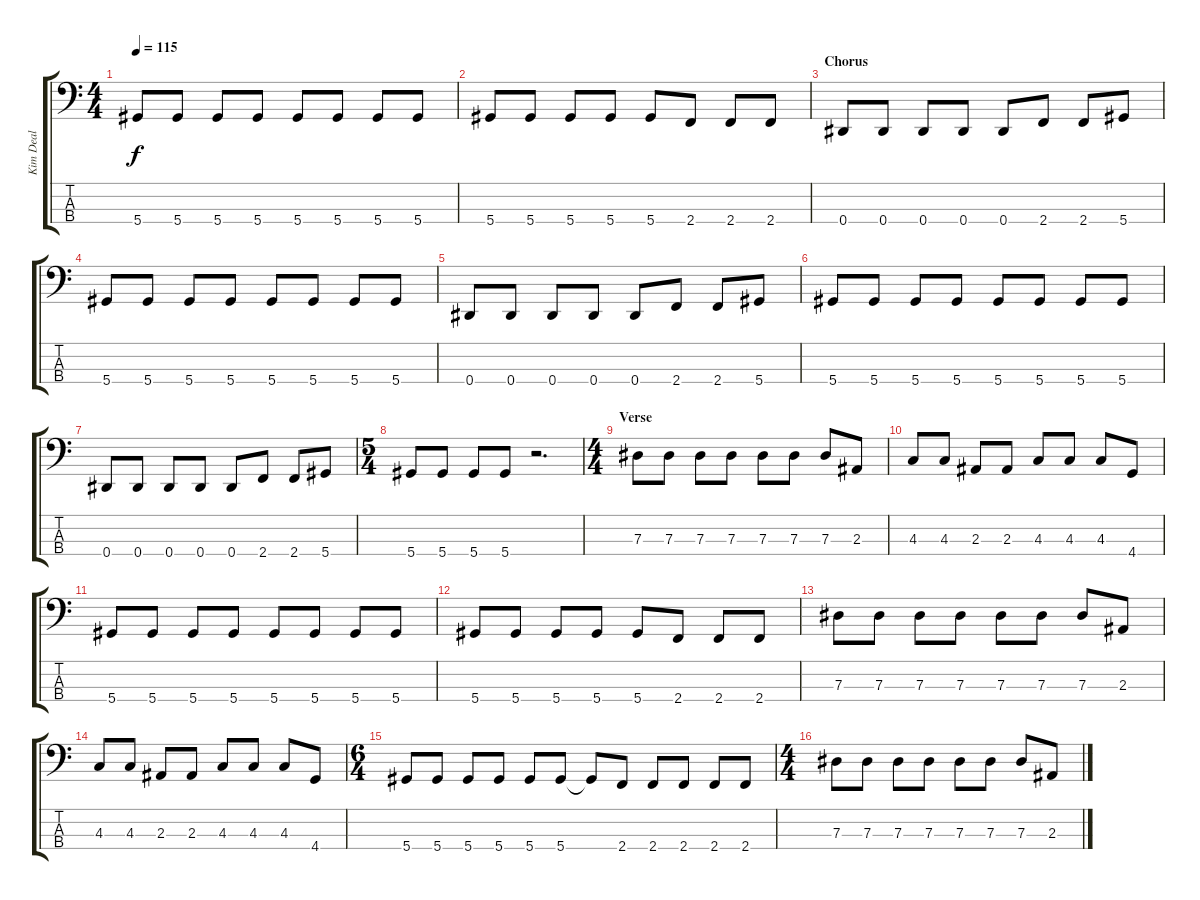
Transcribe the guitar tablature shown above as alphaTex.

\track ("Kim Deal" "Kim Deal") {instrument electricbasspick}
\staff {score tabs}
\tuning (Gb2 Db2 Ab1 Eb1) {hide}
\ts (4 4)
\tempo 115
\clef f4
\ks c
5.4.8{dy f} 5.4.8 5.4.8 5.4.8 5.4.8 5.4.8 5.4.8 5.4.8 |
5.4.8 5.4.8 5.4.8 5.4.8 5.4.8 2.4.8 2.4.8 2.4.8 |
\section ("" "Chorus")
0.4.8 0.4.8 0.4.8 0.4.8 0.4.8 2.4.8 2.4.8 5.4.8 |
5.4.8 5.4.8 5.4.8 5.4.8 5.4.8 5.4.8 5.4.8 5.4.8 |
0.4.8 0.4.8 0.4.8 0.4.8 0.4.8 2.4.8 2.4.8 5.4.8 |
5.4.8 5.4.8 5.4.8 5.4.8 5.4.8 5.4.8 5.4.8 5.4.8 |
0.4.8 0.4.8 0.4.8 0.4.8 0.4.8 2.4.8 2.4.8 5.4.8 |
\ts (5 4)
5.4.8 5.4.8 5.4.8 5.4.8 r.2{d} |
\ts (4 4)
\section ("" "Verse")
7.3.8 7.3.8 7.3.8 7.3.8 7.3.8 7.3.8 7.3.8 2.3.8 |
4.3.8 4.3.8 2.3.8 2.3.8 4.3.8 4.3.8 4.3.8 4.4.8 |
5.4.8 5.4.8 5.4.8 5.4.8 5.4.8 5.4.8 5.4.8 5.4.8 |
5.4.8 5.4.8 5.4.8 5.4.8 5.4.8 2.4.8 2.4.8 2.4.8 |
7.3.8 7.3.8 7.3.8 7.3.8 7.3.8 7.3.8 7.3.8 2.3.8 |
4.3.8 4.3.8 2.3.8 2.3.8 4.3.8 4.3.8 4.3.8 4.4.8 |
\ts (6 4)
5.4.8 5.4.8 5.4.8 5.4.8 5.4.8 5.4.8 5.4{t}.8 2.4.8 2.4.8 2.4.8 2.4.8 2.4.8 |
\ts (4 4)
7.3.8 7.3.8 7.3.8 7.3.8 7.3.8 7.3.8 7.3.8 2.3.8
